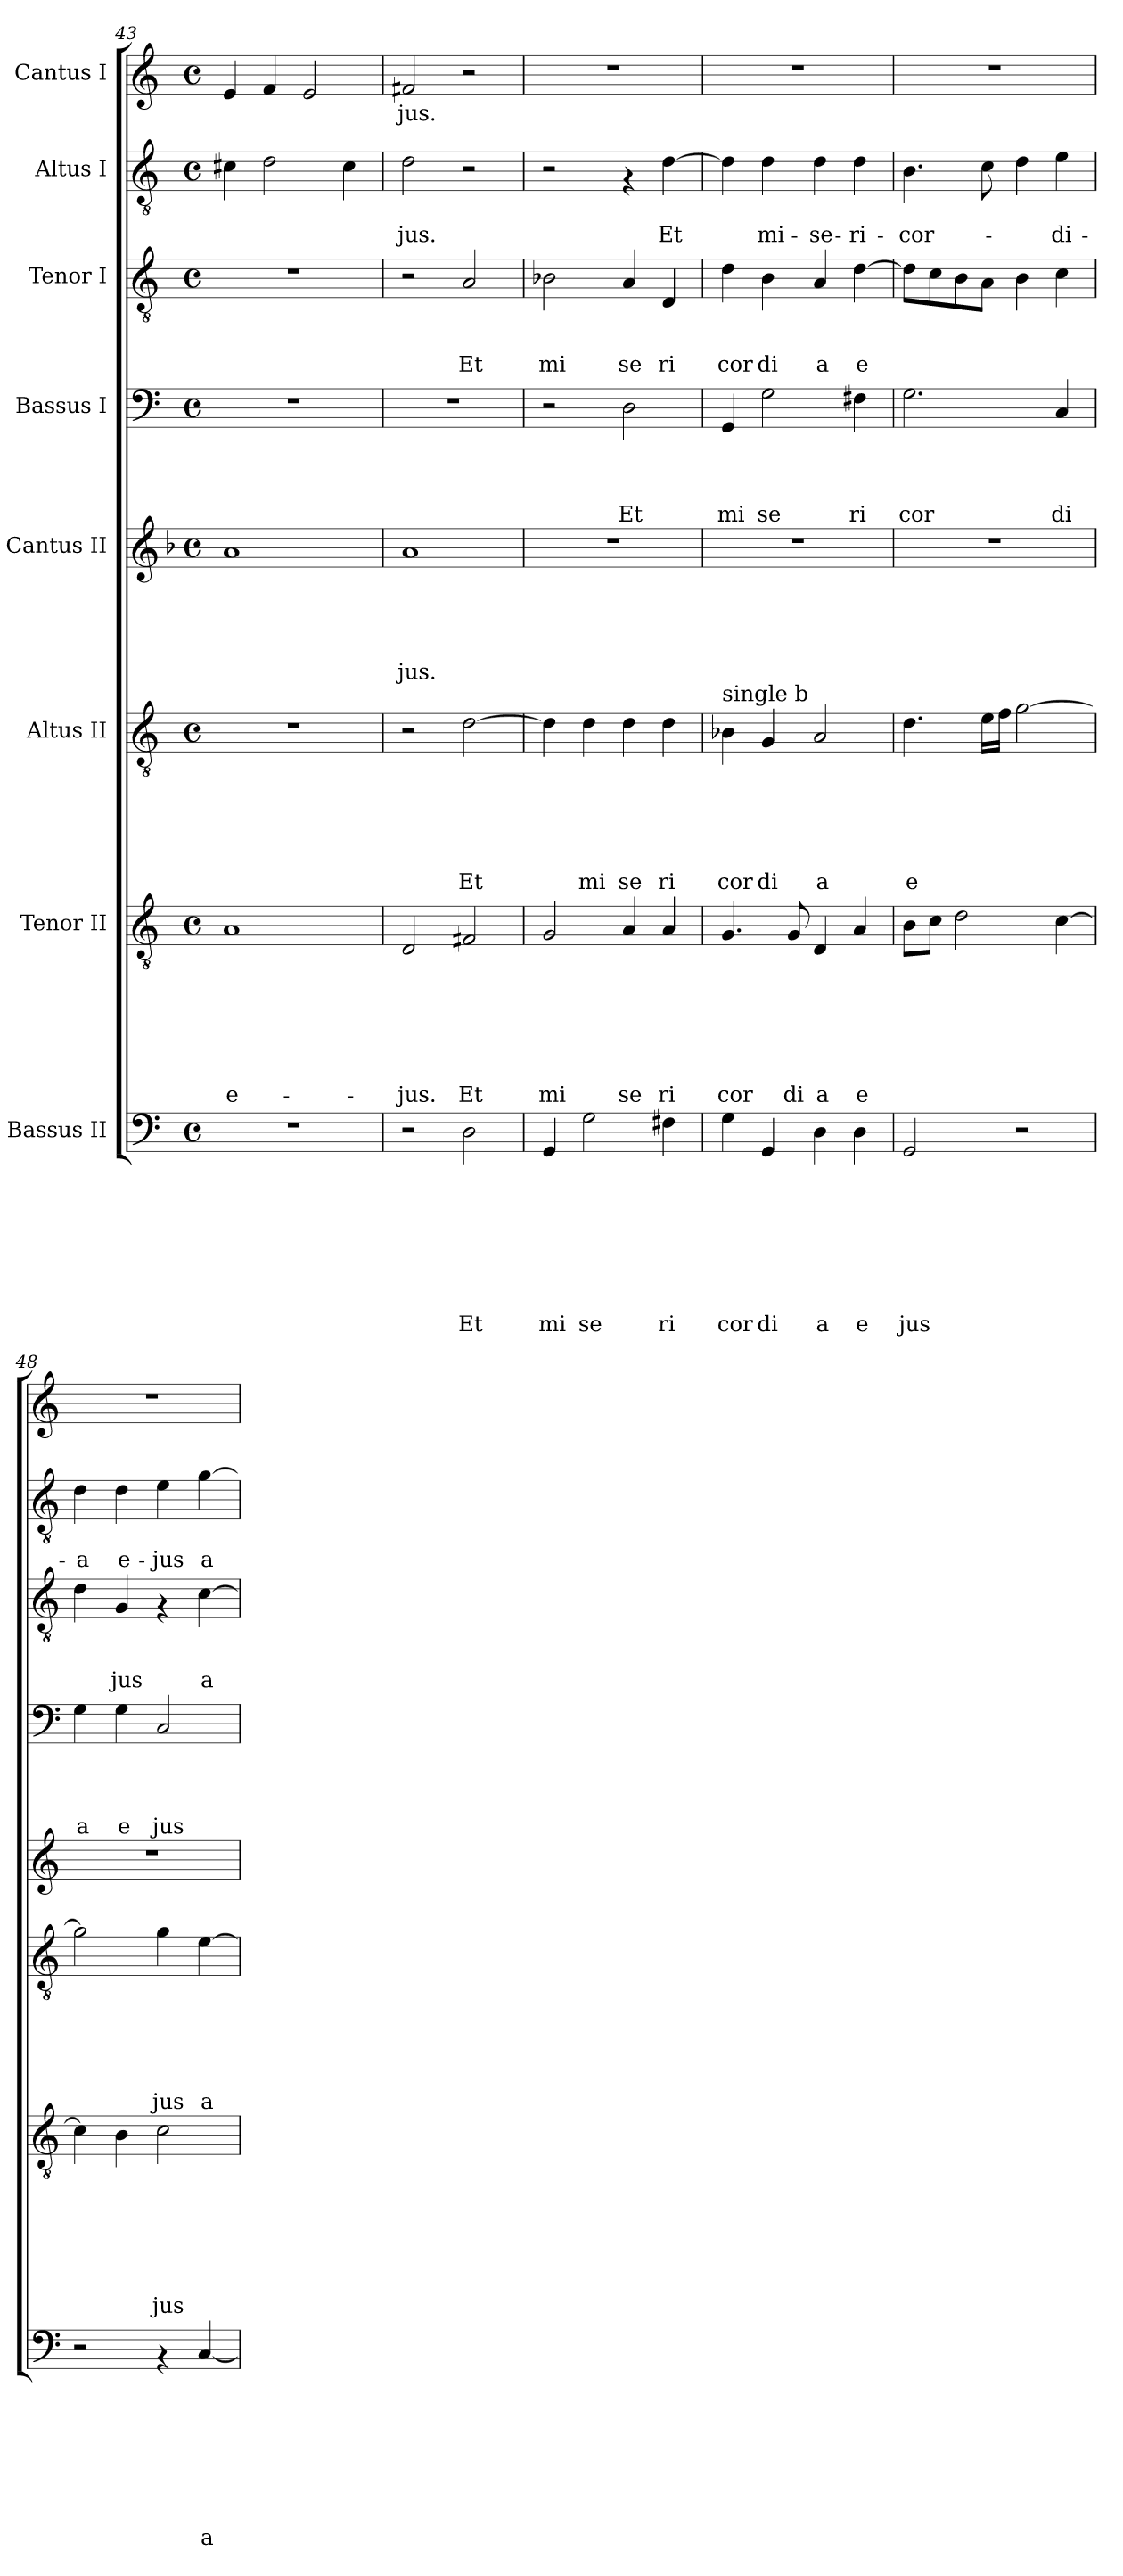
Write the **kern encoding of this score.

**kern	**text	**text	**text	**text	**text	**text	**text	**text	**kern	**text	**text	**text	**text	**text	**text	**text	**kern	**text	**text	**text	**text	**text	**text	**kern	**text	**text	**text	**text	**text	**kern	**text	**text	**text	**text	**kern	**text	**text	**text	**kern	**text	**text	**kern	**text
*part8	*part8	*part8	*part8	*part8	*part8	*part8	*part8	*part8	*part7	*part7	*part7	*part7	*part7	*part7	*part7	*part7	*part6	*part6	*part6	*part6	*part6	*part6	*part6	*part5	*part5	*part5	*part5	*part5	*part5	*part4	*part4	*part4	*part4	*part4	*part3	*part3	*part3	*part3	*part2	*part2	*part2	*part1	*part1
*staff8	*staff8	*staff8	*staff8	*staff8	*staff8	*staff8	*staff8	*staff8	*staff7	*staff7	*staff7	*staff7	*staff7	*staff7	*staff7	*staff7	*staff6	*staff6	*staff6	*staff6	*staff6	*staff6	*staff6	*staff5	*staff5	*staff5	*staff5	*staff5	*staff5	*staff4	*staff4	*staff4	*staff4	*staff4	*staff3	*staff3	*staff3	*staff3	*staff2	*staff2	*staff2	*staff1	*staff1
*I"Bassus II	*	*	*	*	*	*	*	*	*I"Tenor II	*	*	*	*	*	*	*	*I"Altus II	*	*	*	*	*	*	*I"Cantus II	*	*	*	*	*	*I"Bassus I	*	*	*	*	*I"Tenor I	*	*	*	*I"Altus I	*	*	*I"Cantus I	*
*clefF4	*	*	*	*	*	*	*	*	*clefGv2	*	*	*	*	*	*	*	*clefGv2	*	*	*	*	*	*	*clefG2	*	*	*	*	*	*clefF4	*	*	*	*	*clefGv2	*	*	*	*clefGv2	*	*	*clefG2	*
*k[]	*	*	*	*	*	*	*	*	*k[]	*	*	*	*	*	*	*	*k[]	*	*	*	*	*	*	*k[b-]	*	*	*	*	*	*k[]	*	*	*	*	*k[]	*	*	*	*k[]	*	*	*k[]	*
*C:	*	*	*	*	*	*	*	*	*C:	*	*	*	*	*	*	*	*C:	*	*	*	*	*	*	*F:	*	*	*	*	*	*C:	*	*	*	*	*C:	*	*	*	*C:	*	*	*C:	*
*M4/4	*	*	*	*	*	*	*	*	*M4/4	*	*	*	*	*	*	*	*M4/4	*	*	*	*	*	*	*M4/4	*	*	*	*	*	*M4/4	*	*	*	*	*M4/4	*	*	*	*M4/4	*	*	*M4/4	*
*met(c)	*	*	*	*	*	*	*	*	*met(c)	*	*	*	*	*	*	*	*met(c)	*	*	*	*	*	*	*met(c)	*	*	*	*	*	*met(c)	*	*	*	*	*met(c)	*	*	*	*met(c)	*	*	*met(c)	*
=43	=43	=43	=43	=43	=43	=43	=43	=43	=43	=43	=43	=43	=43	=43	=43	=43	=43	=43	=43	=43	=43	=43	=43	=43	=43	=43	=43	=43	=43	=43	=43	=43	=43	=43	=43	=43	=43	=43	=43	=43	=43	=43	=43
!	!	!	!	!	!	!	!	!	!	!	!	!	!	!	!	!LO:LY:b	!	!	!	!	!	!	!	!	!	!	!	!	!	!	!	!	!	!	!	!	!	!	!	!	!	!	!
1r	.	.	.	.	.	.	.	.	1A	.	.	.	.	.	.	e-	1r	.	.	.	.	.	.	1a	.	.	.	.	.	1r	.	.	.	.	1r	.	.	.	4c#X\	.	.	4e/	.
.	.	.	.	.	.	.	.	.	.	.	.	.	.	.	.	.	.	.	.	.	.	.	.	.	.	.	.	.	.	.	.	.	.	.	.	.	.	.	2d\	.	.	4f/	.
.	.	.	.	.	.	.	.	.	.	.	.	.	.	.	.	.	.	.	.	.	.	.	.	.	.	.	.	.	.	.	.	.	.	.	.	.	.	.	.	.	.	2e/	.
.	.	.	.	.	.	.	.	.	.	.	.	.	.	.	.	.	.	.	.	.	.	.	.	.	.	.	.	.	.	.	.	.	.	.	.	.	.	.	4c#\	.	.	.	.
=44	=44	=44	=44	=44	=44	=44	=44	=44	=44	=44	=44	=44	=44	=44	=44	=44	=44	=44	=44	=44	=44	=44	=44	=44	=44	=44	=44	=44	=44	=44	=44	=44	=44	=44	=44	=44	=44	=44	=44	=44	=44	=44	=44
!	!	!	!	!	!	!	!	!	!	!	!	!	!	!	!	!LO:LY:b	!	!	!	!	!	!	!	!	!	!	!	!	!LO:LY:b	!	!	!	!	!	!	!	!	!	!	!	!LO:LY:b	!	!LO:LY:b
2r	.	.	.	.	.	.	.	.	2D/	.	.	.	.	.	.	-jus.	2r	.	.	.	.	.	.	1a	.	.	.	.	-jus.	1r	.	.	.	.	2r	.	.	.	2d\	.	jus.	2f#X/	-jus.
!	!	!	!	!	!	!	!	!LO:LY:b	!	!	!	!	!	!	!	!LO:LY:b	!	!	!	!	!	!	!LO:LY:b	!	!	!	!	!	!	!	!	!	!	!	!	!	!	!LO:LY:b	!	!	!	!	!
2D\	.	.	.	.	.	.	.	Et	2F#X/	.	.	.	.	.	.	Et	[>2d\	.	.	.	.	.	Et	.	.	.	.	.	.	.	.	.	.	.	2A/	.	.	Et	2r	.	.	2r	.
!!LO:PB:g=z
=45	=45	=45	=45	=45	=45	=45	=45	=45	=45	=45	=45	=45	=45	=45	=45	=45	=45	=45	=45	=45	=45	=45	=45	=45	=45	=45	=45	=45	=45	=45	=45	=45	=45	=45	=45	=45	=45	=45	=45	=45	=45	=45	=45
*	*	*	*	*	*	*	*	*	*	*	*	*	*	*	*	*	*	*	*	*	*	*	*	*k[]	*	*	*	*	*	*	*	*	*	*	*	*	*	*	*	*	*	*	*
*	*	*	*	*	*	*	*	*	*	*	*	*	*	*	*	*	*	*	*	*	*	*	*	*C:	*	*	*	*	*	*	*	*	*	*	*	*	*	*	*	*	*	*	*
!	!	!	!	!	!	!	!	!LO:LY:b	!	!	!	!	!	!	!	!LO:LY:b	!	!	!	!	!	!	!	!	!	!	!	!	!	!	!	!	!	!	!	!	!	!LO:LY:b	!	!	!	!	!
4GG/	.	.	.	.	.	.	.	mi	2G/	.	.	.	.	.	.	mi	4d\]	.	.	.	.	.	.	1r	.	.	.	.	.	2r	.	.	.	.	2B-X\	.	.	mi	2r	.	.	1r	.
!	!	!	!	!	!	!	!	!LO:LY:b	!	!	!	!	!	!	!	!	!	!	!	!	!	!	!LO:LY:b	!	!	!	!	!	!	!	!	!	!	!	!	!	!	!	!	!	!	!	!
2G\	.	.	.	.	.	.	.	se	.	.	.	.	.	.	.	.	4d\	.	.	.	.	.	mi	.	.	.	.	.	.	.	.	.	.	.	.	.	.	.	.	.	.	.	.
!	!	!	!	!	!	!	!	!	!	!	!	!	!	!	!	!LO:LY:b	!	!	!	!	!	!	!LO:LY:b	!	!	!	!	!	!	!	!	!	!	!LO:LY:b	!	!	!	!LO:LY:b	!	!	!	!	!
.	.	.	.	.	.	.	.	.	4A/	.	.	.	.	.	.	se	4d\	.	.	.	.	.	se	.	.	.	.	.	.	2D\	.	.	.	Et	4A/	.	.	se	4rF	.	.	.	.
!	!	!	!	!	!	!	!	!LO:LY:b	!	!	!	!	!	!	!	!LO:LY:b	!	!	!	!	!	!	!LO:LY:b	!	!	!	!	!	!	!	!	!	!	!	!	!	!	!LO:LY:b	!	!	!LO:LY:b	!	!
4F#X\	.	.	.	.	.	.	.	ri	4A/	.	.	.	.	.	.	ri	4d\	.	.	.	.	.	ri	.	.	.	.	.	.	.	.	.	.	.	4D/	.	.	ri	[>4d\	.	Et	.	.
=46	=46	=46	=46	=46	=46	=46	=46	=46	=46	=46	=46	=46	=46	=46	=46	=46	=46	=46	=46	=46	=46	=46	=46	=46	=46	=46	=46	=46	=46	=46	=46	=46	=46	=46	=46	=46	=46	=46	=46	=46	=46	=46	=46
!	!	!	!	!	!	!	!	!	!	!	!	!	!	!	!	!	!LO:TX:a:t=single b	!	!	!	!	!	!	!	!	!	!	!	!	!	!	!	!	!	!	!	!	!	!	!	!	!	!
!	!	!	!	!	!	!	!	!LO:LY:b	!	!	!	!	!	!	!	!LO:LY:b	!	!	!	!	!	!	!LO:LY:b	!	!	!	!	!	!	!	!	!	!	!LO:LY:b	!	!	!	!LO:LY:b	!	!	!	!	!
4G\	.	.	.	.	.	.	.	cor	4.G/	.	.	.	.	.	.	cor	4B-\	.	.	.	.	.	cor	1r	.	.	.	.	.	4GG/	.	.	.	mi	4d\	.	.	cor	4d\]	.	.	1r	.
!	!	!	!	!	!	!	!	!LO:LY:b	!	!	!	!	!	!	!	!	!	!	!	!	!	!	!LO:LY:b	!	!	!	!	!	!	!	!	!	!	!LO:LY:b	!	!	!	!LO:LY:b	!	!	!LO:LY:b	!	!
4GG/	.	.	.	.	.	.	.	di	.	.	.	.	.	.	.	.	4G/	.	.	.	.	.	di	.	.	.	.	.	.	2G\	.	.	.	se	4B\	.	.	di	4d\	.	mi-	.	.
!	!	!	!	!	!	!	!	!	!	!	!	!	!	!	!	!LO:LY:b	!	!	!	!	!	!	!	!	!	!	!	!	!	!	!	!	!	!	!	!	!	!	!	!	!	!	!
.	.	.	.	.	.	.	.	.	8G/	.	.	.	.	.	.	di	.	.	.	.	.	.	.	.	.	.	.	.	.	.	.	.	.	.	.	.	.	.	.	.	.	.	.
!	!	!	!	!	!	!	!	!LO:LY:b	!	!	!	!	!	!	!	!LO:LY:b	!	!	!	!	!	!	!LO:LY:b	!	!	!	!	!	!	!	!	!	!	!	!	!	!	!LO:LY:b	!	!	!LO:LY:b	!	!
4D\	.	.	.	.	.	.	.	a	4D/	.	.	.	.	.	.	a	2A/	.	.	.	.	.	a	.	.	.	.	.	.	.	.	.	.	.	4A/	.	.	a	4d\	.	-se-	.	.
!	!	!	!	!	!	!	!	!LO:LY:b	!	!	!	!	!	!	!	!LO:LY:b	!	!	!	!	!	!	!	!	!	!	!	!	!	!	!	!	!	!LO:LY:b	!	!	!	!LO:LY:b	!	!	!LO:LY:b	!	!
4D\	.	.	.	.	.	.	.	e	4A/	.	.	.	.	.	.	e	.	.	.	.	.	.	.	.	.	.	.	.	.	4F#X\	.	.	.	ri	[>4d\	.	.	e	4d\	.	-ri-	.	.
=47	=47	=47	=47	=47	=47	=47	=47	=47	=47	=47	=47	=47	=47	=47	=47	=47	=47	=47	=47	=47	=47	=47	=47	=47	=47	=47	=47	=47	=47	=47	=47	=47	=47	=47	=47	=47	=47	=47	=47	=47	=47	=47	=47
!	!	!	!	!	!	!	!	!LO:LY:b	!	!	!	!	!	!	!	!	!	!	!	!	!	!	!LO:LY:b	!	!	!	!	!	!	!	!	!	!	!LO:LY:b	!	!	!	!	!	!	!LO:LY:b	!	!
2GG/	.	.	.	.	.	.	.	jus	8B\L	.	.	.	.	.	.	.	4.d\	.	.	.	.	.	e	1r	.	.	.	.	.	2.G\	.	.	.	cor	8d\L]	.	.	.	4.B\	.	-cor-	1r	.
.	.	.	.	.	.	.	.	.	8c\J	.	.	.	.	.	.	.	.	.	.	.	.	.	.	.	.	.	.	.	.	.	.	.	.	.	8c\	.	.	.	.	.	.	.	.
.	.	.	.	.	.	.	.	.	2d\	.	.	.	.	.	.	.	.	.	.	.	.	.	.	.	.	.	.	.	.	.	.	.	.	.	8B\	.	.	.	.	.	.	.	.
.	.	.	.	.	.	.	.	.	.	.	.	.	.	.	.	.	16e\LL	.	.	.	.	.	.	.	.	.	.	.	.	.	.	.	.	.	8A\J	.	.	.	8c\	.	.	.	.
.	.	.	.	.	.	.	.	.	.	.	.	.	.	.	.	.	16f\JJ	.	.	.	.	.	.	.	.	.	.	.	.	.	.	.	.	.	.	.	.	.	.	.	.	.	.
2r	.	.	.	.	.	.	.	.	.	.	.	.	.	.	.	.	[>2g\	.	.	.	.	.	.	.	.	.	.	.	.	.	.	.	.	.	4B\	.	.	.	4d\	.	.	.	.
!	!	!	!	!	!	!	!	!	!	!	!	!	!	!	!	!	!	!	!	!	!	!	!	!	!	!	!	!	!	!	!	!	!	!LO:LY:b	!	!	!	!	!	!	!LO:LY:b	!	!
.	.	.	.	.	.	.	.	.	[>4c\	.	.	.	.	.	.	.	.	.	.	.	.	.	.	.	.	.	.	.	.	4C/	.	.	.	di	4c\	.	.	.	4e\	.	-di-	.	.
=48	=48	=48	=48	=48	=48	=48	=48	=48	=48	=48	=48	=48	=48	=48	=48	=48	=48	=48	=48	=48	=48	=48	=48	=48	=48	=48	=48	=48	=48	=48	=48	=48	=48	=48	=48	=48	=48	=48	=48	=48	=48	=48	=48
!	!	!	!	!	!	!	!	!	!	!	!	!	!	!	!	!	!	!	!	!	!	!	!	!	!	!	!	!	!	!	!	!	!	!LO:LY:b	!	!	!	!	!	!	!LO:LY:b	!	!
2r	.	.	.	.	.	.	.	.	4c\]	.	.	.	.	.	.	.	2g\]	.	.	.	.	.	.	1r	.	.	.	.	.	4G\	.	.	.	a	4d\	.	.	.	4d\	.	-a	1r	.
!	!	!	!	!	!	!	!	!	!	!	!	!	!	!	!	!	!	!	!	!	!	!	!	!	!	!	!	!	!	!	!	!	!	!LO:LY:b	!	!	!	!LO:LY:b	!	!	!LO:LY:b	!	!
.	.	.	.	.	.	.	.	.	4B\	.	.	.	.	.	.	.	.	.	.	.	.	.	.	.	.	.	.	.	.	4G\	.	.	.	e	4G/	.	.	jus	4d\	.	e-	.	.
!	!	!	!	!	!	!	!	!	!	!	!	!	!	!	!	!LO:LY:b	!	!	!	!	!	!	!LO:LY:b	!	!	!	!	!	!	!	!	!	!	!LO:LY:b	!	!	!	!	!	!	!LO:LY:b	!	!
4rAA	.	.	.	.	.	.	.	.	2c\	.	.	.	.	.	.	jus	4g\	.	.	.	.	.	jus	.	.	.	.	.	.	2C/	.	.	.	jus	4rF	.	.	.	4e\	.	-jus	.	.
!	!	!	!	!	!	!	!	!LO:LY:b	!	!	!	!	!	!	!	!	!	!	!	!	!	!	!LO:LY:b	!	!	!	!	!	!	!	!	!	!	!	!	!	!	!LO:LY:b	!	!	!LO:LY:b	!	!
[<4C/	.	.	.	.	.	.	.	a	.	.	.	.	.	.	.	.	[>4e\	.	.	.	.	.	a	.	.	.	.	.	.	.	.	.	.	.	[>4c\	.	.	a	[>4g\	.	a	.	.
=	=	=	=	=	=	=	=	=	=	=	=	=	=	=	=	=	=	=	=	=	=	=	=	=	=	=	=	=	=	=	=	=	=	=	=	=	=	=	=	=	=	=	=
*-	*-	*-	*-	*-	*-	*-	*-	*-	*-	*-	*-	*-	*-	*-	*-	*-	*-	*-	*-	*-	*-	*-	*-	*-	*-	*-	*-	*-	*-	*-	*-	*-	*-	*-	*-	*-	*-	*-	*-	*-	*-	*-	*-
